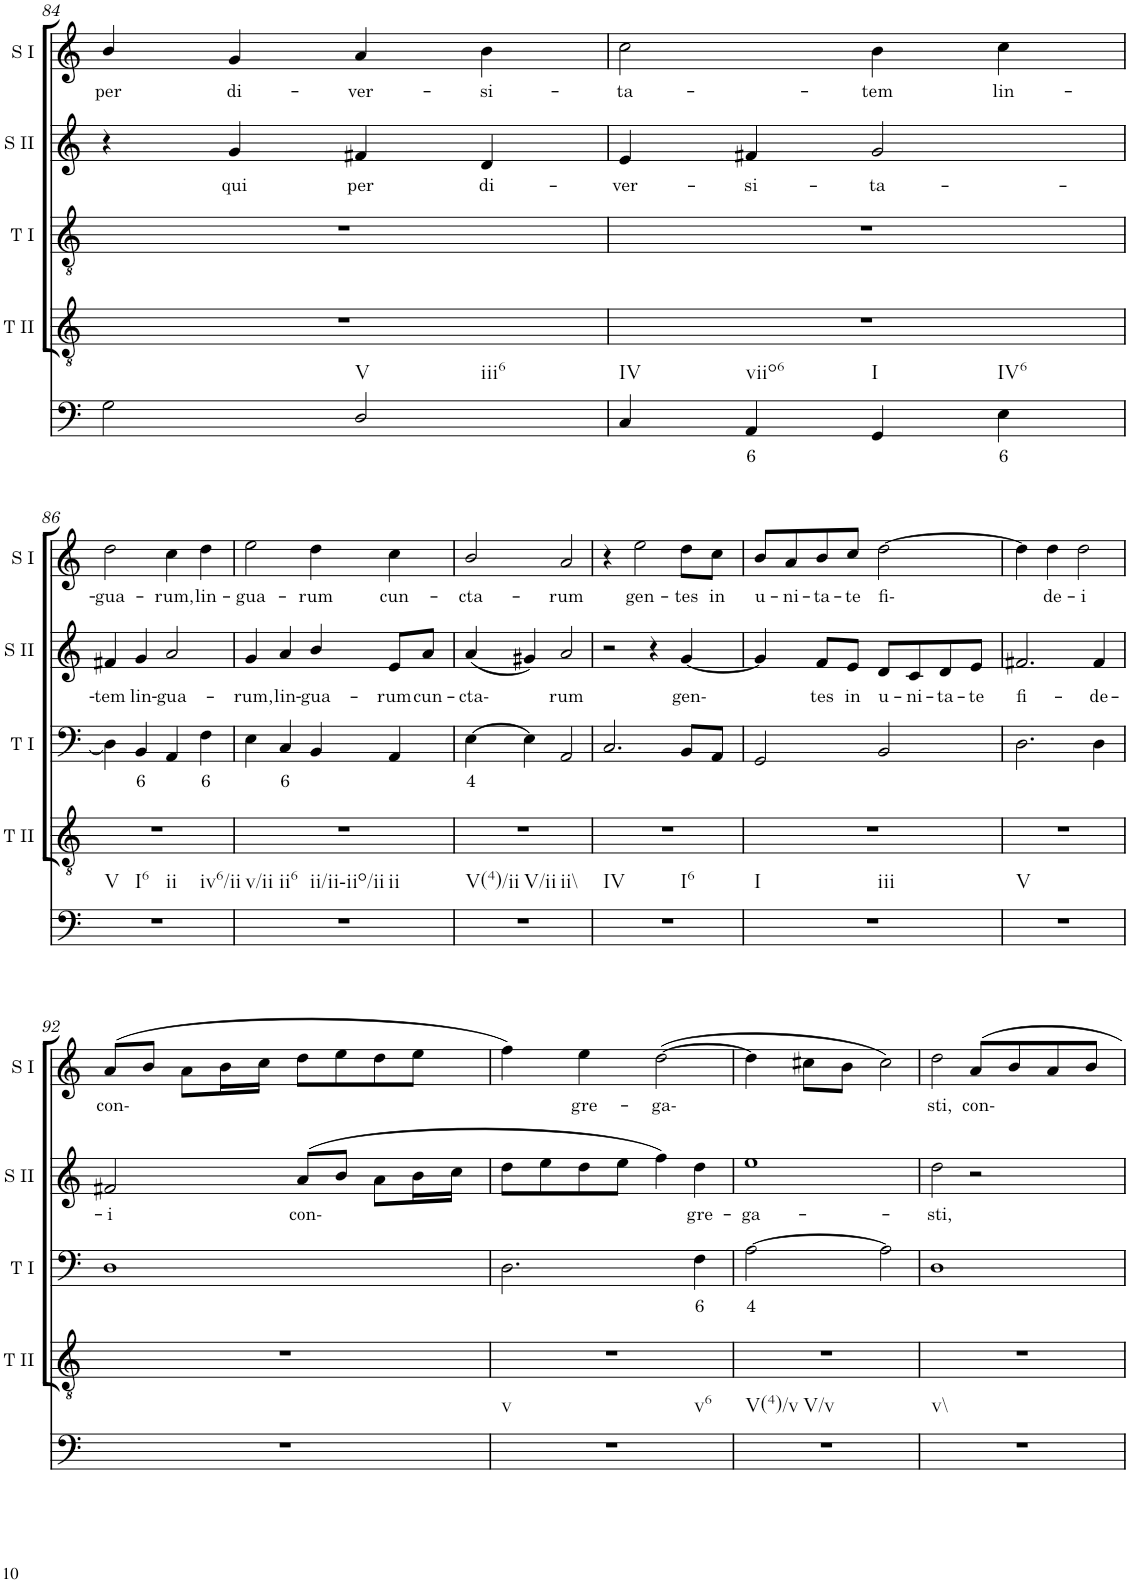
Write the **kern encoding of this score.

**kern	**text	**kern	**kern	**text	**kern	**text	**kern	**text
*part5	*part5	*part4	*part3	*part3	*part2	*part2	*part1	*part1
*staff5	*staff5	*staff4	*staff3	*staff3	*staff2	*staff2	*staff1	*staff1
*I"Continuo	*	*I"Tenor II	*I"Tenor I	*	*I"Soprano II	*	*I"Soprano I	*
*	*	*I'T II	*I'T I	*	*I'S II	*	*I'S I	*
!!LO:PB:g=z
*clefG2	*	*clefG2	*clefF4	*	*clefG2	*	*clefG2	*
*k[]	*	*k[]	*k[]	*	*k[]	*	*k[]	*
*	*	*	*M4/4	*	*M4/4	*	*M4/4	*
=84	=84	=84	=84	=84	=84	=84	=84	=84
!	!	!	!	!	!	!	!	!LO:LY:b
2G\	.	1r	1r	.	4r	.	4b/	per
!	!	!	!	!	!	!LO:LY:b	!	!LO:LY:b
.	.	.	.	.	4g/	qui	4g/	di-
!LO:TX:b:t=V	!	!	!	!	!	!	!	!
!LO:TX:b:t=iii6	!	!	!	!	!	!	!	!
!	!	!	!	!	!	!LO:LY:b	!	!LO:LY:b
2D/	.	.	.	.	4f#X/	per	4a/	ver-
!	!	!	!	!	!	!LO:LY:b	!	!LO:LY:b
.	.	.	.	.	4d/	di-	4b\	si-
=85	=85	=85	=85	=85	=85	=85	=85	=85
!LO:TX:b:t=IV	!	!	!	!	!	!	!	!
!	!	!	!	!	!	!LO:LY:b	!	!LO:LY:b
4C/	.	1r	1r	.	4e/	ver-	2cc\	ta-
!LO:TX:b:t=viio6	!	!	!	!	!	!	!	!
!	!LO:LY:b	!	!	!	!	!LO:LY:b	!	!
4AA/	6	.	.	.	4f#X/	si-	.	.
!LO:TX:b:t=I	!	!	!	!	!	!	!	!
!	!	!	!	!	!	!LO:LY:b	!	!LO:LY:b
4GG/	.	.	.	.	2g/	ta-	4b\	tem
!LO:TX:b:t=IV6	!	!	!	!	!	!	!	!
!	!LO:LY:b	!	!	!	!	!	!	!LO:LY:b
4E\	6	.	.	.	.	.	4cc\	lin-
!!LO:LB:g=z
=86	=86	=86	=86	=86	=86	=86	=86	=86
!LO:TX:b:t=V	!	!	!	!	!	!	!	!
!LO:TX:b:t=I6	!	!	!	!	!	!	!	!
!LO:TX:b:t=ii	!	!	!	!	!	!	!	!
!LO:TX:b:t=iv6/ii	!	!	!	!	!	!	!	!
!	!	!	!	!	!	!LO:LY:b	!	!LO:LY:b
1r	.	1r	4D\]	.	4f#X/	tem	2dd\	gua-
!	!	!	!	!LO:LY:b	!	!LO:LY:b	!	!
.	.	.	4BB/	6	4g/	lin-	.	.
!	!	!	!	!	!	!LO:LY:b	!	!LO:LY:b
.	.	.	4AA/	.	2a/	gua-	4cc\	rum,
!	!	!	!	!LO:LY:b	!	!	!	!LO:LY:b
.	.	.	4F\	6	.	.	4dd\	lin-
=87	=87	=87	=87	=87	=87	=87	=87	=87
!LO:TX:b:t=v/ii	!	!	!	!	!	!	!	!
!LO:TX:b:t=ii6	!	!	!	!	!	!	!	!
!LO:TX:b:t=ii/ii-iio/ii	!	!	!	!	!	!	!	!
!LO:TX:b:t=ii	!	!	!	!	!	!	!	!
!	!	!	!	!	!	!LO:LY:b	!	!LO:LY:b
1r	.	1r	4E\	.	4g/	rum,	2ee\	gua-
!	!	!	!	!LO:LY:b	!	!LO:LY:b	!	!
.	.	.	4C/	6	4a/	lin-	.	.
!	!	!	!	!	!	!LO:LY:b	!	!LO:LY:b
.	.	.	4BB/	.	4b/	gua-	4dd\	rum
!	!	!	!	!	!	!LO:LY:b	!	!LO:LY:b
.	.	.	4AA/	.	8e/L	rum	4cc\	cun-
!	!	!	!	!	!	!LO:LY:b	!	!
.	.	.	.	.	8a/J	cun-	.	.
=88	=88	=88	=88	=88	=88	=88	=88	=88
!LO:TX:b:t=V(4)/ii	!	!	!	!	!	!	!	!
!LO:TX:b:t=V/ii	!	!	!	!	!	!	!	!
!LO:TX:b:t=ii\\	!	!	!	!	!	!	!	!
!	!	!	!	!LO:LY:b	!	!LO:LY:b	!	!LO:LY:b
1r	.	1r	[4E\	4	(4a/	cta-	2b/	cta-
.	.	.	4E\]	.	4g#X/)	.	.	.
!	!	!	!	!	!	!LO:LY:b	!	!LO:LY:b
.	.	.	2AA/	.	2a/	rum	2a/	rum
=89	=89	=89	=89	=89	=89	=89	=89	=89
!LO:TX:b:t=IV	!	!	!	!	!	!	!	!
!LO:TX:b:t=I6	!	!	!	!	!	!	!	!
1r	.	1r	2.C/	.	2r	.	4r	.
!	!	!	!	!	!	!	!	!LO:LY:b
.	.	.	.	.	.	.	2ee\	gen-
.	.	.	.	.	4r	.	.	.
!	!	!	!	!	!	!LO:LY:b	!	!LO:LY:b
.	.	.	8BB/L	.	[4g/	gen-	8dd\L	tes
!	!	!	!	!	!	!	!	!LO:LY:b
.	.	.	8AA/J	.	.	.	8cc\J	in
=90	=90	=90	=90	=90	=90	=90	=90	=90
!LO:TX:b:t=I	!	!	!	!	!	!	!	!
!LO:TX:b:t=iii	!	!	!	!	!	!	!	!
!	!	!	!	!	!	!	!	!LO:LY:b
1r	.	1r	2GG/	.	4g/]	.	8b/L	u-
!	!	!	!	!	!	!	!	!LO:LY:b
.	.	.	.	.	.	.	8a/	ni-
!	!	!	!	!	!	!LO:LY:b	!	!LO:LY:b
.	.	.	.	.	8f/L	tes	8b/	ta-
!	!	!	!	!	!	!LO:LY:b	!	!LO:LY:b
.	.	.	.	.	8e/J	in	8cc/J	te
!	!	!	!	!	!	!LO:LY:b	!	!LO:LY:b
.	.	.	2BB/	.	8d/L	u-	[2dd\	fi-
!	!	!	!	!	!	!LO:LY:b	!	!
.	.	.	.	.	8c/	ni-	.	.
!	!	!	!	!	!	!LO:LY:b	!	!
.	.	.	.	.	8d/	ta-	.	.
!	!	!	!	!	!	!LO:LY:b	!	!
.	.	.	.	.	8e/J	te	.	.
=91	=91	=91	=91	=91	=91	=91	=91	=91
!LO:TX:b:t=V	!	!	!	!	!	!	!	!
!	!	!	!	!	!	!LO:LY:b	!	!
1r	.	1r	2.D\	.	2.f#X/	fi-	4dd\]	.
!	!	!	!	!	!	!	!	!LO:LY:b
.	.	.	.	.	.	.	4dd\	de-
!	!	!	!	!	!	!	!	!LO:LY:b
.	.	.	.	.	.	.	2dd\	i
!	!	!	!	!	!	!LO:LY:b	!	!
.	.	.	4D\	.	4f#/	de-	.	.
!!LO:LB:g=z
=92	=92	=92	=92	=92	=92	=92	=92	=92
!	!	!	!	!	!	!LO:LY:b	!	!LO:LY:b
1r	.	1r	1D	.	2f#X/	i	(8a/L	con-
.	.	.	.	.	.	.	8b/J	.
.	.	.	.	.	.	.	8a\L	.
.	.	.	.	.	.	.	16b\L	.
.	.	.	.	.	.	.	16cc\JJ	.
!	!	!	!	!	!	!LO:LY:b	!	!
.	.	.	.	.	(8a/L	con-	8dd\L	.
.	.	.	.	.	8b/J	.	8ee\	.
.	.	.	.	.	8a\L	.	8dd\	.
.	.	.	.	.	16b\L	.	8ee\J	.
.	.	.	.	.	16cc\JJ	.	.	.
=93	=93	=93	=93	=93	=93	=93	=93	=93
!LO:TX:b:t=v	!	!	!	!	!	!	!	!
!LO:TX:b:t=v6	!	!	!	!	!	!	!	!
1r	.	1r	2.D\	.	8dd\L	.	4ff\)	.
.	.	.	.	.	8ee\	.	.	.
!	!	!	!	!	!	!	!	!LO:LY:b
.	.	.	.	.	8dd\	.	4ee\	gre-
.	.	.	.	.	8ee\J	.	.	.
!	!	!	!	!	!	!	!	!LO:LY:b
.	.	.	.	.	4ff\)	.	([2dd\	ga-
!	!	!	!	!LO:LY:b	!	!LO:LY:b	!	!
.	.	.	4F\	6	4dd\	gre-	.	.
=94	=94	=94	=94	=94	=94	=94	=94	=94
!LO:TX:b:t=V(4)/v	!	!	!	!	!	!	!	!
!LO:TX:b:t=V/v	!	!	!	!	!	!	!	!
!	!	!	!	!LO:LY:b	!	!LO:LY:b	!	!
1r	.	1r	[2A\	4	1ee	ga-	4dd\]	.
.	.	.	.	.	.	.	8cc#X\L	.
.	.	.	.	.	.	.	8b\J	.
.	.	.	2A\]	.	.	.	2cc#\)	.
=95	=95	=95	=95	=95	=95	=95	=95	=95
!LO:TX:b:t=v\\	!	!	!	!	!	!	!	!
!	!	!	!	!	!	!LO:LY:b	!	!LO:LY:b
1r	.	1r	1D	.	2dd\	sti,	2dd\	sti,
!	!	!	!	!	!	!	!	!LO:LY:b
.	.	.	.	.	2r	.	8a/L	con-
.	.	.	.	.	.	.	8b/	.
.	.	.	.	.	.	.	8a/	.
.	.	.	.	.	.	.	8b/J	.
=	=	=	=	=	=	=	=	=
*-	*-	*-	*-	*-	*-	*-	*-	*-
